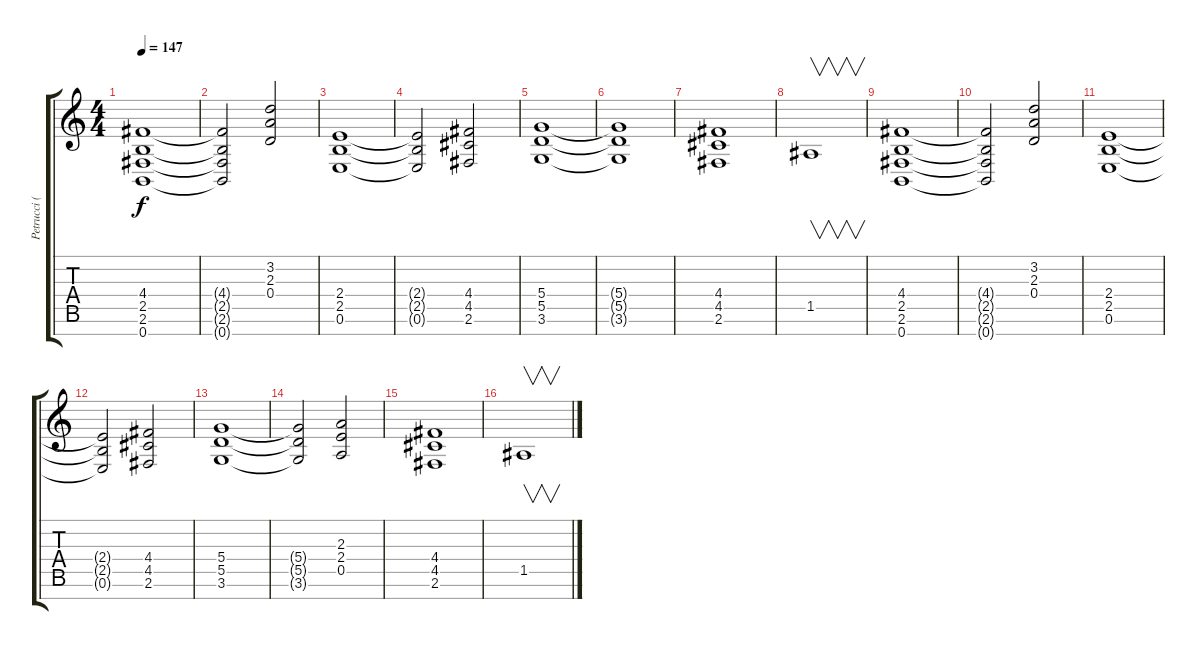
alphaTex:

\track ("Petrucci (left)" "Petrucci (") {instrument distortionguitar}
\staff {score tabs}
\tuning (E4 B3 G3 D3 A2 E2 B1) {hide}
\ts (4 4)
\tempo 147
\clef g2
\ks c
(4.4 2.5 2.6 0.7).1{dy f} |
(4.4{t} 2.5{t} 2.6{t} 0.7{t}).2 (3.2 2.3 0.4).2 |
(2.4 2.5 0.6).1 |
(2.4{t} 2.5{t} 0.6{t}).2 (4.4 4.5 2.6).2 |
(5.4 5.5 3.6).1 |
(5.4{t} 5.5{t} 3.6{t}).1 |
(4.4 4.5 2.6).1 |
1.5.1{v} |
(4.4 2.5 2.6 0.7).1 |
(4.4{t} 2.5{t} 2.6{t} 0.7{t}).2 (3.2 2.3 0.4).2 |
(2.4 2.5 0.6).1 |
(2.4{t} 2.5{t} 0.6{t}).2 (4.4 4.5 2.6).2 |
(5.4 5.5 3.6).1 |
(5.4{t} 5.5{t} 3.6{t}).2 (2.3 2.4 0.5).2 |
(4.4 4.5 2.6).1 |
1.5.1{v}
